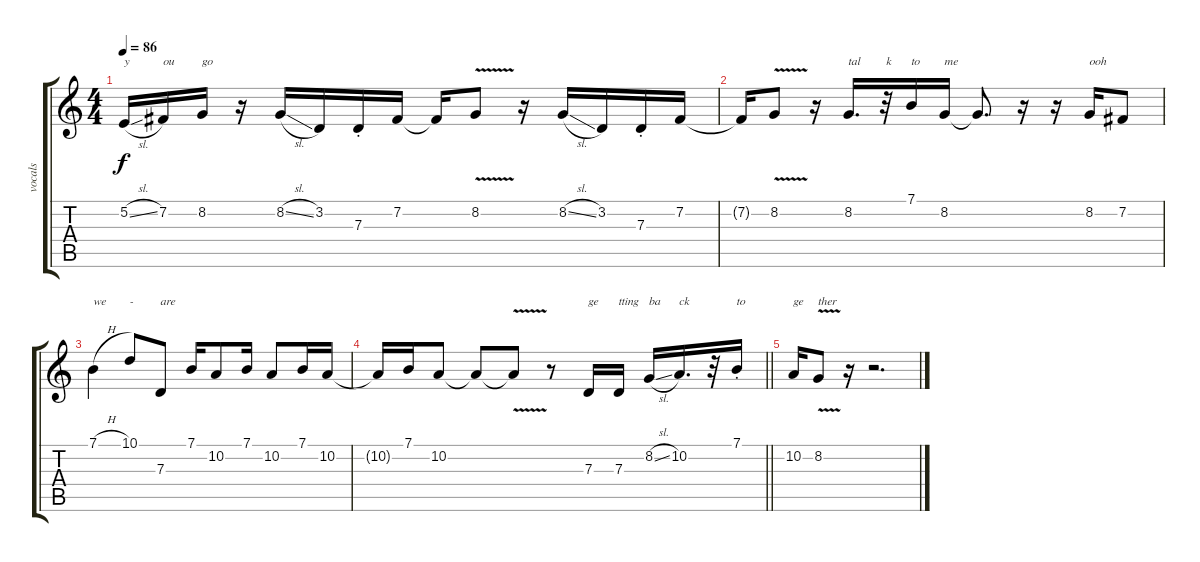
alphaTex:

\track ("vocals" "vocals") {instrument lead2sawtooth}
\staff {score tabs}
\tuning (E4 B3 G3 D3 A2 E2) {hide}
\ts (4 4)
\tempo 86
\clef g2
\ks c
5.2{sl}.16{txt "y" dy f} 7.2.16{txt "ou"} 8.2.16{txt "go"} r.16 8.2{sl}.16 3.2.16 7.3{st}.16 7.2.16 7.2{t}.16 8.2{v}.8 r.16 8.2{sl}.16 3.2.16 7.3{st}.16 7.2.16 |
7.2{t}.16 8.2{v}.8 r.16 8.2.16{d txt "tal"} r.32{txt "k"} 7.1.16{txt "to"} 8.2.16{txt "me"} 8.2{t}.8{d} r.16 r.16 8.2.16{txt "ooh"} 7.2.8 |
7.1{h}.4{txt "we"} 10.1.8{txt "-"} 7.3.8{txt "are"} 7.1.16 10.2.8 7.1.16 10.2.8 7.1.16 10.2.16 |
\barLineRight lightlight
10.2{t}.16 7.1.16 10.2.8 10.2{t}.8 10.2{v t}.8 r.8 7.3.16{txt "ge"} 7.3.16{txt "tting"} 8.2{sl}.16{txt "ba"} 10.2.16{d txt "ck"} r.32 7.1{st}.16{txt "to"} |
10.2.16{txt "ge"} 8.2{v}.8{txt "ther"} r.16 r.2{d}
